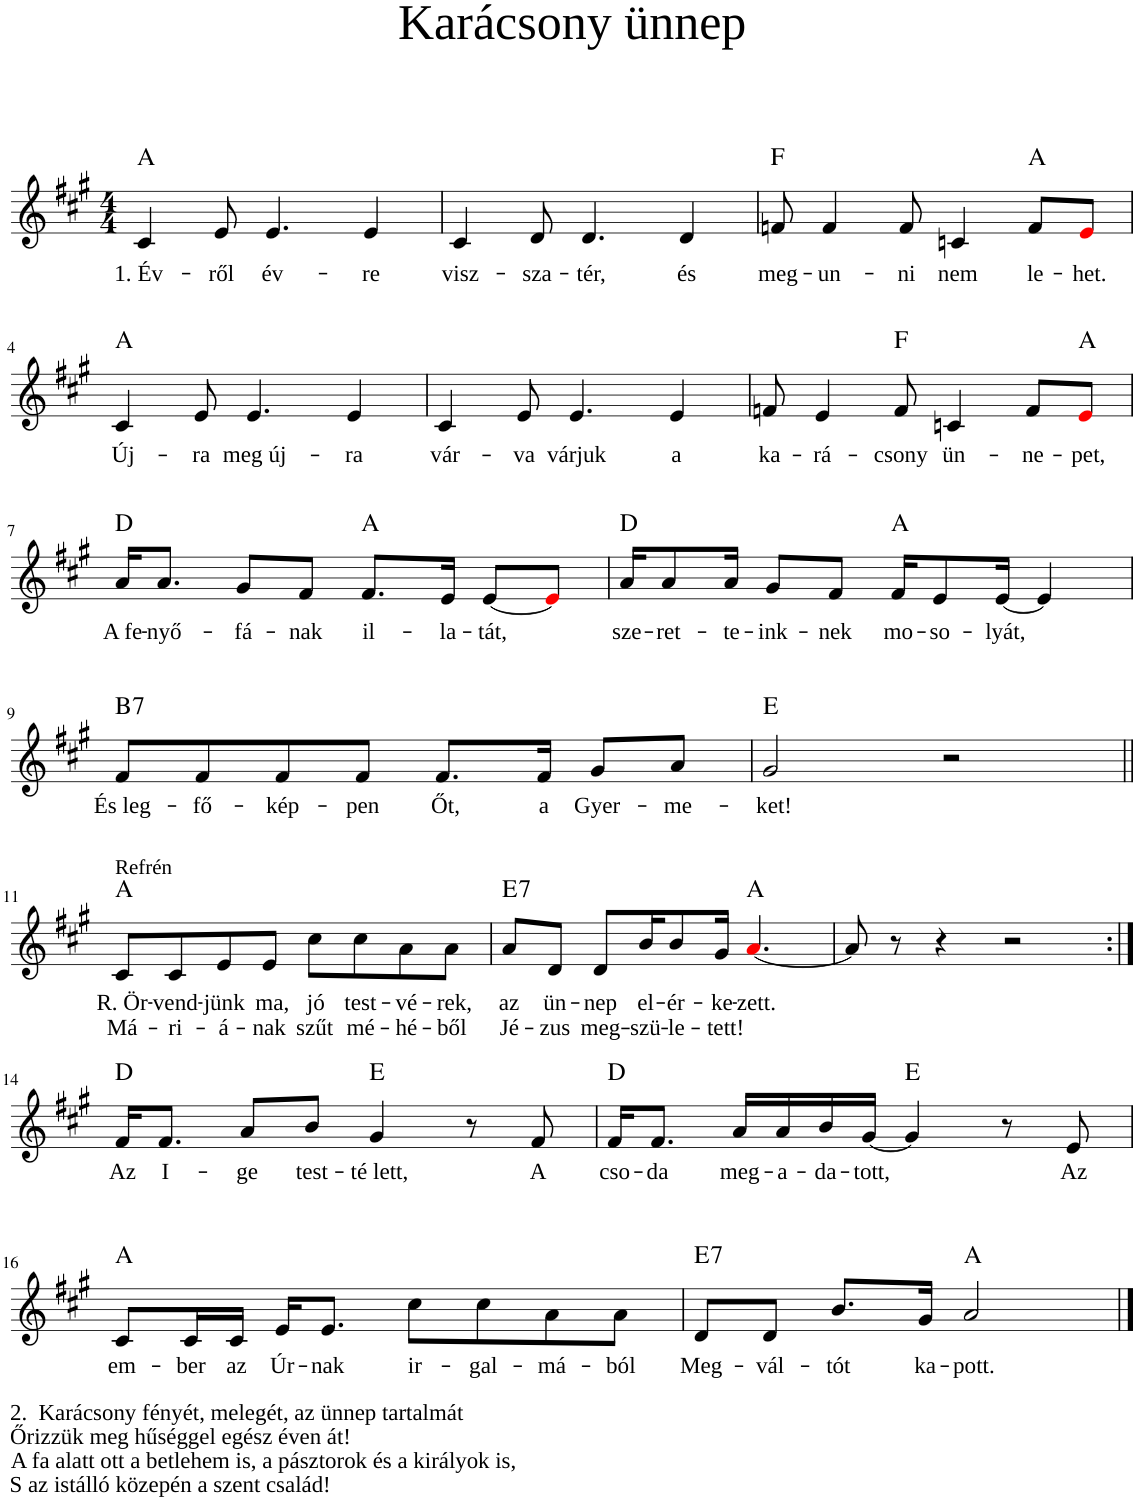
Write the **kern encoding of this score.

**kern	**text	**text	**harte
*part1	*part1	*part1	*part1
*staff1	*staff1	*staff1	*
*I"Voice	*	*	*
*clefG2	*	*	*
*k[f#c#g#]	*	*	*
*M4/4	*	*	*
=1	=1	=1	=1
!	!LO:LY:b	!	!LO:H:kt=N.C.
4c#/	1. Év-	.	N
!	!LO:LY:b	!	!
8e/	-ről	.	.
!	!LO:LY:b	!	!
4.e/	év-	.	.
!	!LO:LY:b	!	!
4e/	-re	.	.
=2	=2	=2	=2
!	!LO:LY:b	!	!
4c#/	visz-	.	.
!	!LO:LY:b	!	!
8d/	-sza-	.	.
!	!LO:LY:b	!	!
4.d/	-tér,	.	.
!	!LO:LY:b	!	!
4d/	és	.	.
=3	=3	=3	=3
!	!LO:LY:b	!	!LO:H:kt=N.C.
8fn/	meg-	.	N
!	!LO:LY:b	!	!
4f/	-un-	.	.
!	!LO:LY:b	!	!
8f/	-ni	.	.
!	!LO:LY:b	!	!
4cn/	nem	.	.
!	!LO:LY:b	!	!LO:H:kt=N.C.
8f/L	le-	.	N
!	!LO:LY:b	!	!
8ei/J	-het.	.	.
!!LO:LB:g=z
=4	=4	=4	=4
!	!LO:LY:b	!	!LO:H:kt=N.C.
4c#/	Új-	.	N
!	!LO:LY:b	!	!
8e/	-ra	.	.
!	!LO:LY:b	!	!
4.e/	meg új-	.	.
!	!LO:LY:b	!	!
4e/	-ra	.	.
=5	=5	=5	=5
!	!LO:LY:b	!	!
4c#/	vár-	.	.
!	!LO:LY:b	!	!
8e/	-va	.	.
!	!LO:LY:b	!	!
4.e/	várjuk	.	.
!	!LO:LY:b	!	!
4e/	a	.	.
=6	=6	=6	=6
!	!LO:LY:b	!	!
8fn/	ka-	.	.
!	!LO:LY:b	!	!
4e/	-rá-	.	.
!	!LO:LY:b	!	!LO:H:kt=N.C.
8f/	-csony	.	N
!	!LO:LY:b	!	!
4cn/	ün-	.	.
!	!LO:LY:b	!	!
8f/L	-ne-	.	.
!	!LO:LY:b	!	!LO:H:kt=N.C.
8ei/J	-pet,	.	N
!!LO:LB:g=z
=7	=7	=7	=7
!	!LO:LY:b	!	!LO:H:kt=N.C.
16a/KL	A fe-	.	N
!	!LO:LY:b	!	!
8.a/J	-nyő-	.	.
!	!LO:LY:b	!	!
8g#/L	-fá-	.	.
!	!LO:LY:b	!	!
8f#/J	-nak	.	.
!	!LO:LY:b	!	!LO:H:kt=N.C.
8.f#/L	il-	.	N
!	!LO:LY:b	!	!
16e/Jk	-la-	.	.
!	!LO:LY:b	!	!
[8e/L	-tát,	.	.
8ei/J]	.	.	.
=8	=8	=8	=8
!	!LO:LY:b	!	!LO:H:kt=N.C.
16a/KL	sze-	.	N
!	!LO:LY:b	!	!
8a/	-ret-	.	.
!	!LO:LY:b	!	!
16a/Jk	-te-	.	.
!	!LO:LY:b	!	!
8g#/L	-ink-	.	.
!	!LO:LY:b	!	!
8f#/J	-nek	.	.
!	!LO:LY:b	!	!LO:H:kt=N.C.
16f#/KL	mo-	.	N
!	!LO:LY:b	!	!
8e/	-so-	.	.
!	!LO:LY:b	!	!
[16e/Jk	-lyát,	.	.
4e/]	.	.	.
!!LO:LB:g=z
=9	=9	=9	=9
!	!LO:LY:b	!	!LO:H:kt=7
8f#/L	És leg-	.	B:7
!	!LO:LY:b	!	!
8f#/	-fő-	.	.
!	!LO:LY:b	!	!
8f#/	-kép-	.	.
!	!LO:LY:b	!	!
8f#/J	-pen	.	.
!	!LO:LY:b	!	!
8.f#/L	Őt,	.	.
!	!LO:LY:b	!	!
16f#/Jk	a	.	.
!	!LO:LY:b	!	!
8g#/L	Gyer-	.	.
!	!LO:LY:b	!	!
8a/J	-me-	.	.
=10	=10	=10	=10
!	!LO:LY:b	!	!LO:H:kt=N.C.
2g#/	-ket!	.	N
2r	.	.	.
!!LO:LB:g=z
=11||	=11||	=11||	=11||
!LO:TX:a:t=Refrén	!	!	!
!	!LO:LY:b	!LO:LY:b	!LO:H:kt=N.C.
8c#/L	R. Ör-	Má-	N
!	!LO:LY:b	!LO:LY:b	!
8c#/	-vend-	-ri-	.
!	!LO:LY:b	!LO:LY:b	!
8e/	-jünk	-á-	.
!	!LO:LY:b	!LO:LY:b	!
8e/J	ma,	-nak	.
!	!LO:LY:b	!LO:LY:b	!
8cc#\L	jó	szűt	.
!	!LO:LY:b	!LO:LY:b	!
8cc#\	test-	mé-	.
!	!LO:LY:b	!LO:LY:b	!
8a\	-vé-	-hé-	.
!	!LO:LY:b	!LO:LY:b	!
8a\J	-rek,	-ből	.
=12	=12	=12	=12
!	!LO:LY:b	!LO:LY:b	!LO:H:kt=7
8a/L	az	Jé-	E:7
!	!LO:LY:b	!LO:LY:b	!
8d/J	ün-	-zus	.
!	!LO:LY:b	!LO:LY:b	!
8d/L	-nep	meg-	.
!	!LO:LY:b	!LO:LY:b	!
16b/K	el-	-szü-	.
!	!LO:LY:b	!LO:LY:b	!
8b/	-ér-	-le-	.
!	!LO:LY:b	!LO:LY:b	!
16g#/Jk	-ke-	-tett!	.
!	!LO:LY:b	!	!LO:H:kt=N.C.
[4.ai/	-zett.	.	N
=13	=13	=13	=13
8a/]	.	.	.
8r	.	.	.
4r	.	.	.
2r	.	.	.
!!LO:LB:g=z
=14:|!	=14:|!	=14:|!	=14:|!
!	!LO:LY:b	!	!LO:H:kt=N.C.
16f#/KL	Az	.	N
!	!LO:LY:b	!	!
8.f#/J	I-	.	.
!	!LO:LY:b	!	!
8a/L	-ge	.	.
!	!LO:LY:b	!	!
8b/J	test-	.	.
!	!LO:LY:b	!	!LO:H:kt=N.C.
4g#/	-té lett,	.	N
8r	.	.	.
!	!LO:LY:b	!	!
8f#/	A	.	.
=15	=15	=15	=15
!	!LO:LY:b	!	!LO:H:kt=N.C.
16f#/KL	cso-	.	N
!	!LO:LY:b	!	!
8.f#/J	-da	.	.
!	!LO:LY:b	!	!
16a/LL	meg-	.	.
!	!LO:LY:b	!	!
16a/	-a-	.	.
!	!LO:LY:b	!	!
16b/	-da-	.	.
!	!LO:LY:b	!	!
[16g#/JJ	-tott,	.	.
!	!	!	!LO:H:kt=N.C.
4g#/]	.	.	N
8r	.	.	.
!	!LO:LY:b	!	!
8e/	Az	.	.
!!LO:LB:g=z
=16	=16	=16	=16
!	!LO:LY:b	!	!LO:H:kt=N.C.
8c#/L	em-	.	N
!	!LO:LY:b	!	!
16c#/L	-ber	.	.
!	!LO:LY:b	!	!
16c#/JJ	az	.	.
!	!LO:LY:b	!	!
16e/KL	Úr-	.	.
!	!LO:LY:b	!	!
8.e/J	-nak	.	.
!	!LO:LY:b	!	!
8cc#\L	ir-	.	.
!	!LO:LY:b	!	!
8cc#\	-gal-	.	.
!	!LO:LY:b	!	!
8a\	-má-	.	.
!	!LO:LY:b	!	!
8a\J	-ból	.	.
=17	=17	=17	=17
!	!LO:LY:b	!	!LO:H:kt=7
8d/L	Meg-	.	E:7
!	!LO:LY:b	!	!
8d/J	-vál-	.	.
!	!LO:LY:b	!	!
8.b/L	-tót	.	.
!	!LO:LY:b	!	!
16g#/Jk	ka-	.	.
!	!LO:LY:b	!	!LO:H:kt=N.C.
2a/	-pott.	.	N
==	==	==	==
*-	*-	*-	*-
